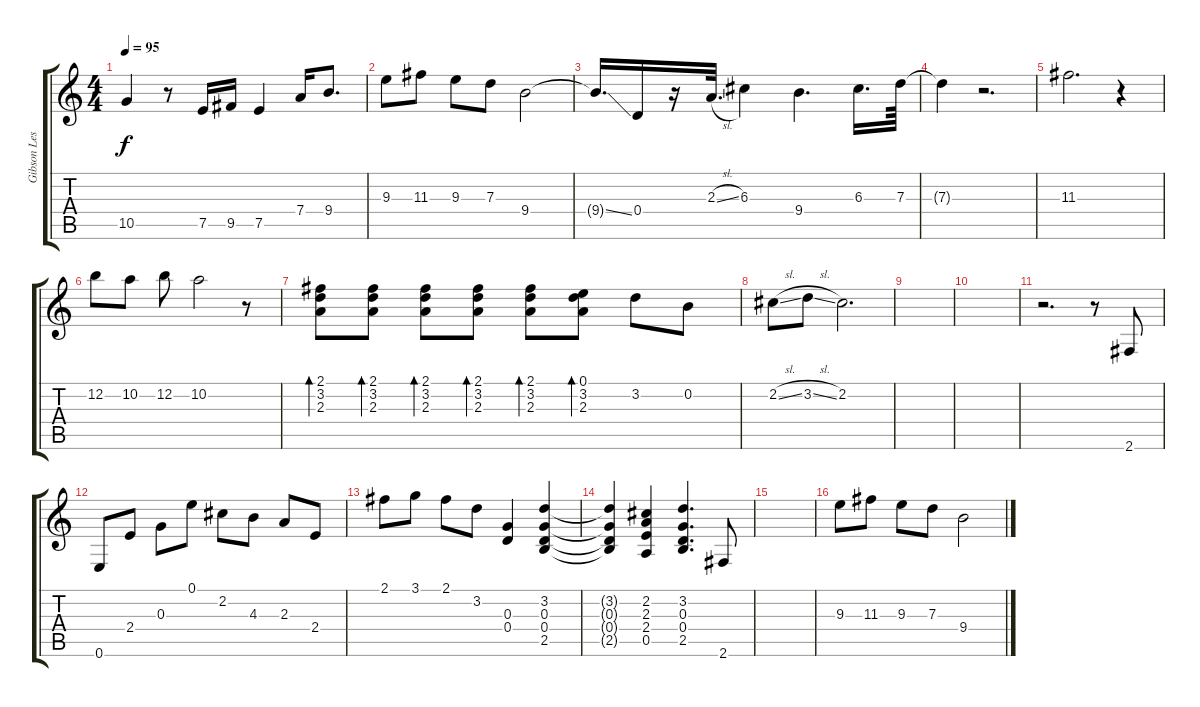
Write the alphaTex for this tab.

\track ("Gibson Les Paul" "Gibson Les") {instrument overdrivenguitar}
\staff {score tabs}
\tuning (E4 B3 G3 D3 A2 E2) {hide}
\ts (4 4)
\tempo 95
\clef g2
\ks c
10.5{t}.4{dy f} r.8 7.5.16 9.5.16 7.5.4 7.4.16 9.4.8{d} |
9.3.8 11.3.8 9.3.8 7.3.8 9.4.2 |
9.4{ss t}.16{d} 0.4.16 r.16 2.3{sl}.32{d} 6.3.4 9.4.4{d} 6.3.16{d} 7.3.64 |
7.3{t}.4 r.2{d} |
11.3.2{d} r.4 |
12.2.8 10.2.8 12.2.8 10.2.2 r.8 |
(2.1 3.2 2.3).8{bd 60} (2.1 3.2 2.3).8{bd 60} (2.1 3.2 2.3).8{bd 60} (2.1 3.2 2.3).8{bd 60} (2.1 3.2 2.3).8{bd 60} (0.1 3.2 2.3).8{bd 60} 3.2.8 0.2.8 |
2.2{sl}.8 3.2{sl}.8 2.2.2{d} |
|
|
r.2{d} r.8 2.6.8 |
0.6.8 2.4.8 0.3.8 0.1.8 2.2.8 4.3.8 2.3.8 2.4.8 |
2.1.8 3.1.8 2.1.8 3.2.8 (0.3 0.4).4 (3.2 0.3 0.4 2.5).4 |
(3.2{t} 0.3{t} 0.4{t} 2.5{t}).4 (2.2 2.3 2.4 0.5).4 (3.2 0.3 0.4 2.5).4{d} 2.6.8 |
|
9.3.8 11.3.8 9.3.8 7.3.8 9.4.2
